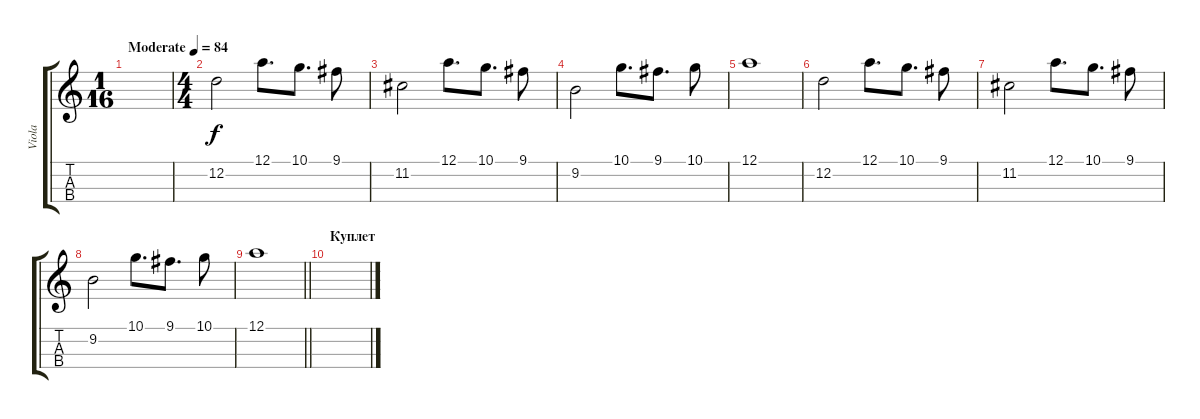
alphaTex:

\track ("Viola" "Viola") {instrument viola}
\staff {score tabs}
\tuning (A4 D4 G3 C3) {hide}
\ts (1 16)
\tempo (84 "Moderate")
\clef g2
\ks c
|
\ts (4 4)
12.2.2 12.1.8{d} 10.1.8{d} 9.1.8 |
11.2.2 12.1.8{d} 10.1.8{d} 9.1.8 |
9.2.2 10.1.8{d} 9.1.8{d} 10.1.8 |
12.1.1 |
12.2.2 12.1.8{d} 10.1.8{d} 9.1.8 |
11.2.2 12.1.8{d} 10.1.8{d} 9.1.8 |
9.2.2 10.1.8{d} 9.1.8{d} 10.1.8 |
\barLineRight lightlight
12.1.1 |
\section ("" "Куплет")
